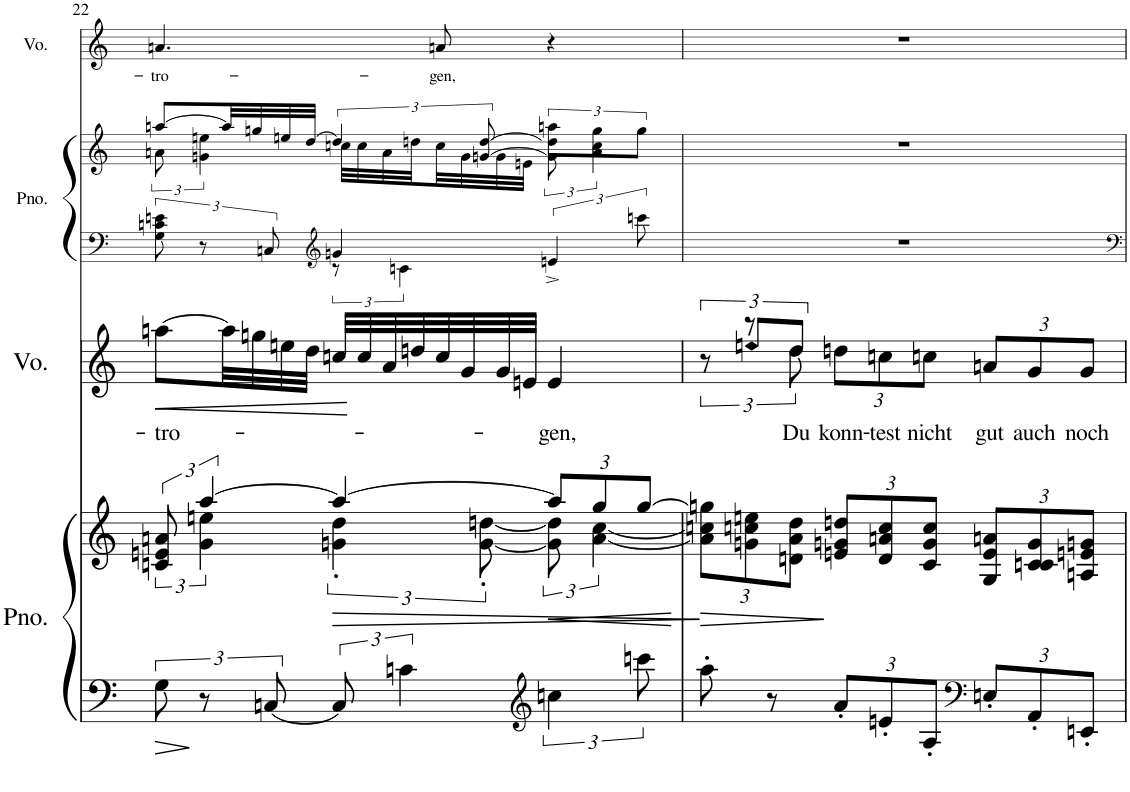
**kern	**kern	**dynam	**kern	**text	**dynam	**kern	**kern	**kern	**text
*part4	*part4	*part4	*part3	*part3	*part3	*part2	*part2	*part1	*part1
*staff6	*staff5	*staff5/6	*staff4	*staff4	*staff4	*staff3	*staff2	*staff1	*staff1
*I"Piano	*	*	*I"Voz	*	*	*I"Piano	*	*I"Voz	*
*I'Pno.	*	*	*I'Vo.	*	*	*I'Pno.	*	*I'Vo.	*
!!LO:PB:g=z
*clefF4	*clefG2	*	*clefG2	*	*	*clefF4	*clefG2	*clefG2	*
*k[]	*k[]	*	*k[]	*	*	*k[]	*k[]	*k[]	*
*M3/4	*M3/4	*	*M3/4	*	*	*M3/4	*M3/4	*M3/4	*
=22	=22	=22	=22	=22	=22	=22	=22	=22	=22
!	!	!LO:HP:b=2	!	!LO:LY:b	!LO:HP:b	!	!	!	!LO:LY:b
*	*^	*	*	*	*	*^	*^	*	*
12G\	12cn/ 12en/ 12an/	12ryy	>	[8aan\L	-tro-	<	12G\ 12cn\ 12en\	4ryy	[8aan/L	12an\	4.an/	-tro-
12r	[6aa/	6g\ 6een\	[	.	.	.	12r	.	.	6gn\ 6een\	.	.
.	.	.	.	32aa\LL]	.	.	.	.	32aa/LL]	.	.	.
.	.	.	.	32ggn\	.	.	.	.	32ggn/	.	.	.
[12Cn/	.	.	.	.	.	.	12Cn/	.	.	.	.	.
.	.	.	.	32een\	.	.	.	.	32een/	.	.	.
.	.	.	.	32dd\JJJ	.	.	.	.	[32dd/JJJ	.	.	.
*	*	*	*	*	*	*	*clefG2	*	*	*	*	*
!	!	!	!LO:HP:b	!	!	!	!	!	!	!	!	!
12C/]	4aa/_	6gn\' 6dd\'	>	32ccn/LLL	.	.	4gn/	12r	6dd/]	32ccn\LLL	.	.
.	.	.	.	32cc/	.	[	.	.	.	32cc\	.	.
.	.	.	.	32a/	.	.	.	.	.	32a\	.	.
6cn\	.	.	.	.	.	.	.	6cn\	.	.	.	.
.	.	.	.	32ddn/	.	.	.	.	.	32ddn\	.	.
!	!	!	!	!	!	!	!	!	!	!	!	!LO:LY:b
.	.	.	.	32cc/	.	.	.	.	.	32cc\	8an/	-gen,
.	.	.	.	32g/	.	.	.	.	.	32g\	.	.
.	.	[12g\' [12ddn\'	.	.	.	.	.	.	[12gn/ [12dd/	.	.	.
.	.	.	.	32g/	.	.	.	.	.	32g\	.	.
.	.	.	.	32en/JJJ	.	.	.	.	.	32en\JJJ	.	.
*clefG2	*	*	*	*	*	*	*	*	*	*	*	*
*	*Xbrackettup	*	*	*	*	*	*	*	*	*	*	*
!	!	!	!LO:HP:b	!	!	!	!	!	!	!	!	!
*	*	*brackettup	*	*	*	*	*	*	*	*	*	*
!	!	!	!	!	!LO:LY:b	!	!	!	!	!	!	!
6ccn\	12aa/L]	12g\] 12dd\]	<	4e/	-gen,	.	6en^/	4ryy	12g\] 12dd\]	12aan\L	4r	.
.	12gg/	[6a\ [6cc\	.	.	.	.	.	.	6a\ 6cc\	12gg\	.	.
12cccn\	[12gg/J	.	.	.	.	.	12cccn\	.	.	12gg\J	.	.
*	*	*	*	*	*	*	*v	*v	*	*	*	*
*	*v	*v	*	*	*	*	*	*v	*v	*	*
.	.	]	.	.	.	.	.	.	.
=23	=23	=23	=23	=23	=23	=23	=23	=23	=23
*	*Xbrackettup	*	*	*	*	*	*	*	*
*	*	*	*^	*	*	*	*	*	*
8aa'\	12a\] 12ccn\] 12ggn\]L	.	12r	12ryy	.	.	2.r	2.r	2.r	.
.	12gn\ 12ccn\ 12een\	.	12r	12een/L	.	.	.	.	.	.
8r	.	.	.	.	.	.	.	.	.	.
!	!	!	!	!	!LO:LY:b	!	!	!	!	!
.	12dn\ 12a\ 12dd\J	.	12dd\	12dd/J	Du	.	.	.	.	.
*Xbrackettup	*	*	*Xbrackettup	*	*	*	*	*	*	*
!	!	!	!	!	!LO:LY:b	!	!	!	!	!
12a'/L	12en/ 12gn/ 12ddn/L	]	12ddn\L	2ryy	konn-	.	.	.	.	.
!	!	!	!	!	!LO:LY:b	!	!	!	!	!
12en'/	12d/ 12an/ 12cc/	.	12ccn\	.	-test	.	.	.	.	.
!	!	!	!	!	!LO:LY:b	!	!	!	!	!
12A'/J	12c/ 12g/ 12cc/J	.	12ccn\J	.	nicht	.	.	.	.	.
*clefF4	*	*	*	*	*	*	*	*	*	*
!	!	!	!	!	!LO:LY:b	!	!	!	!	!
12En'/L	12G/ 12e/ 12an/L	.	12an/L	.	gut	.	.	.	.	.
!	!	!	!	!	!LO:LY:b	!	!	!	!	!
12AA'/	12cn/ 12cn/ 12g/	.	12g/	.	auch	.	.	.	.	.
!	!	!	!	!	!LO:LY:b	!	!	!	!	!
12EEn'/J	12An/ 12en/ 12gn/J	.	12g/J	.	noch	.	.	.	.	.
*	*	*	*v	*v	*	*	*	*	*	*
=	=	=	=	=	=	=	=	=	=
*-	*-	*-	*-	*-	*-	*-	*-	*-	*-
